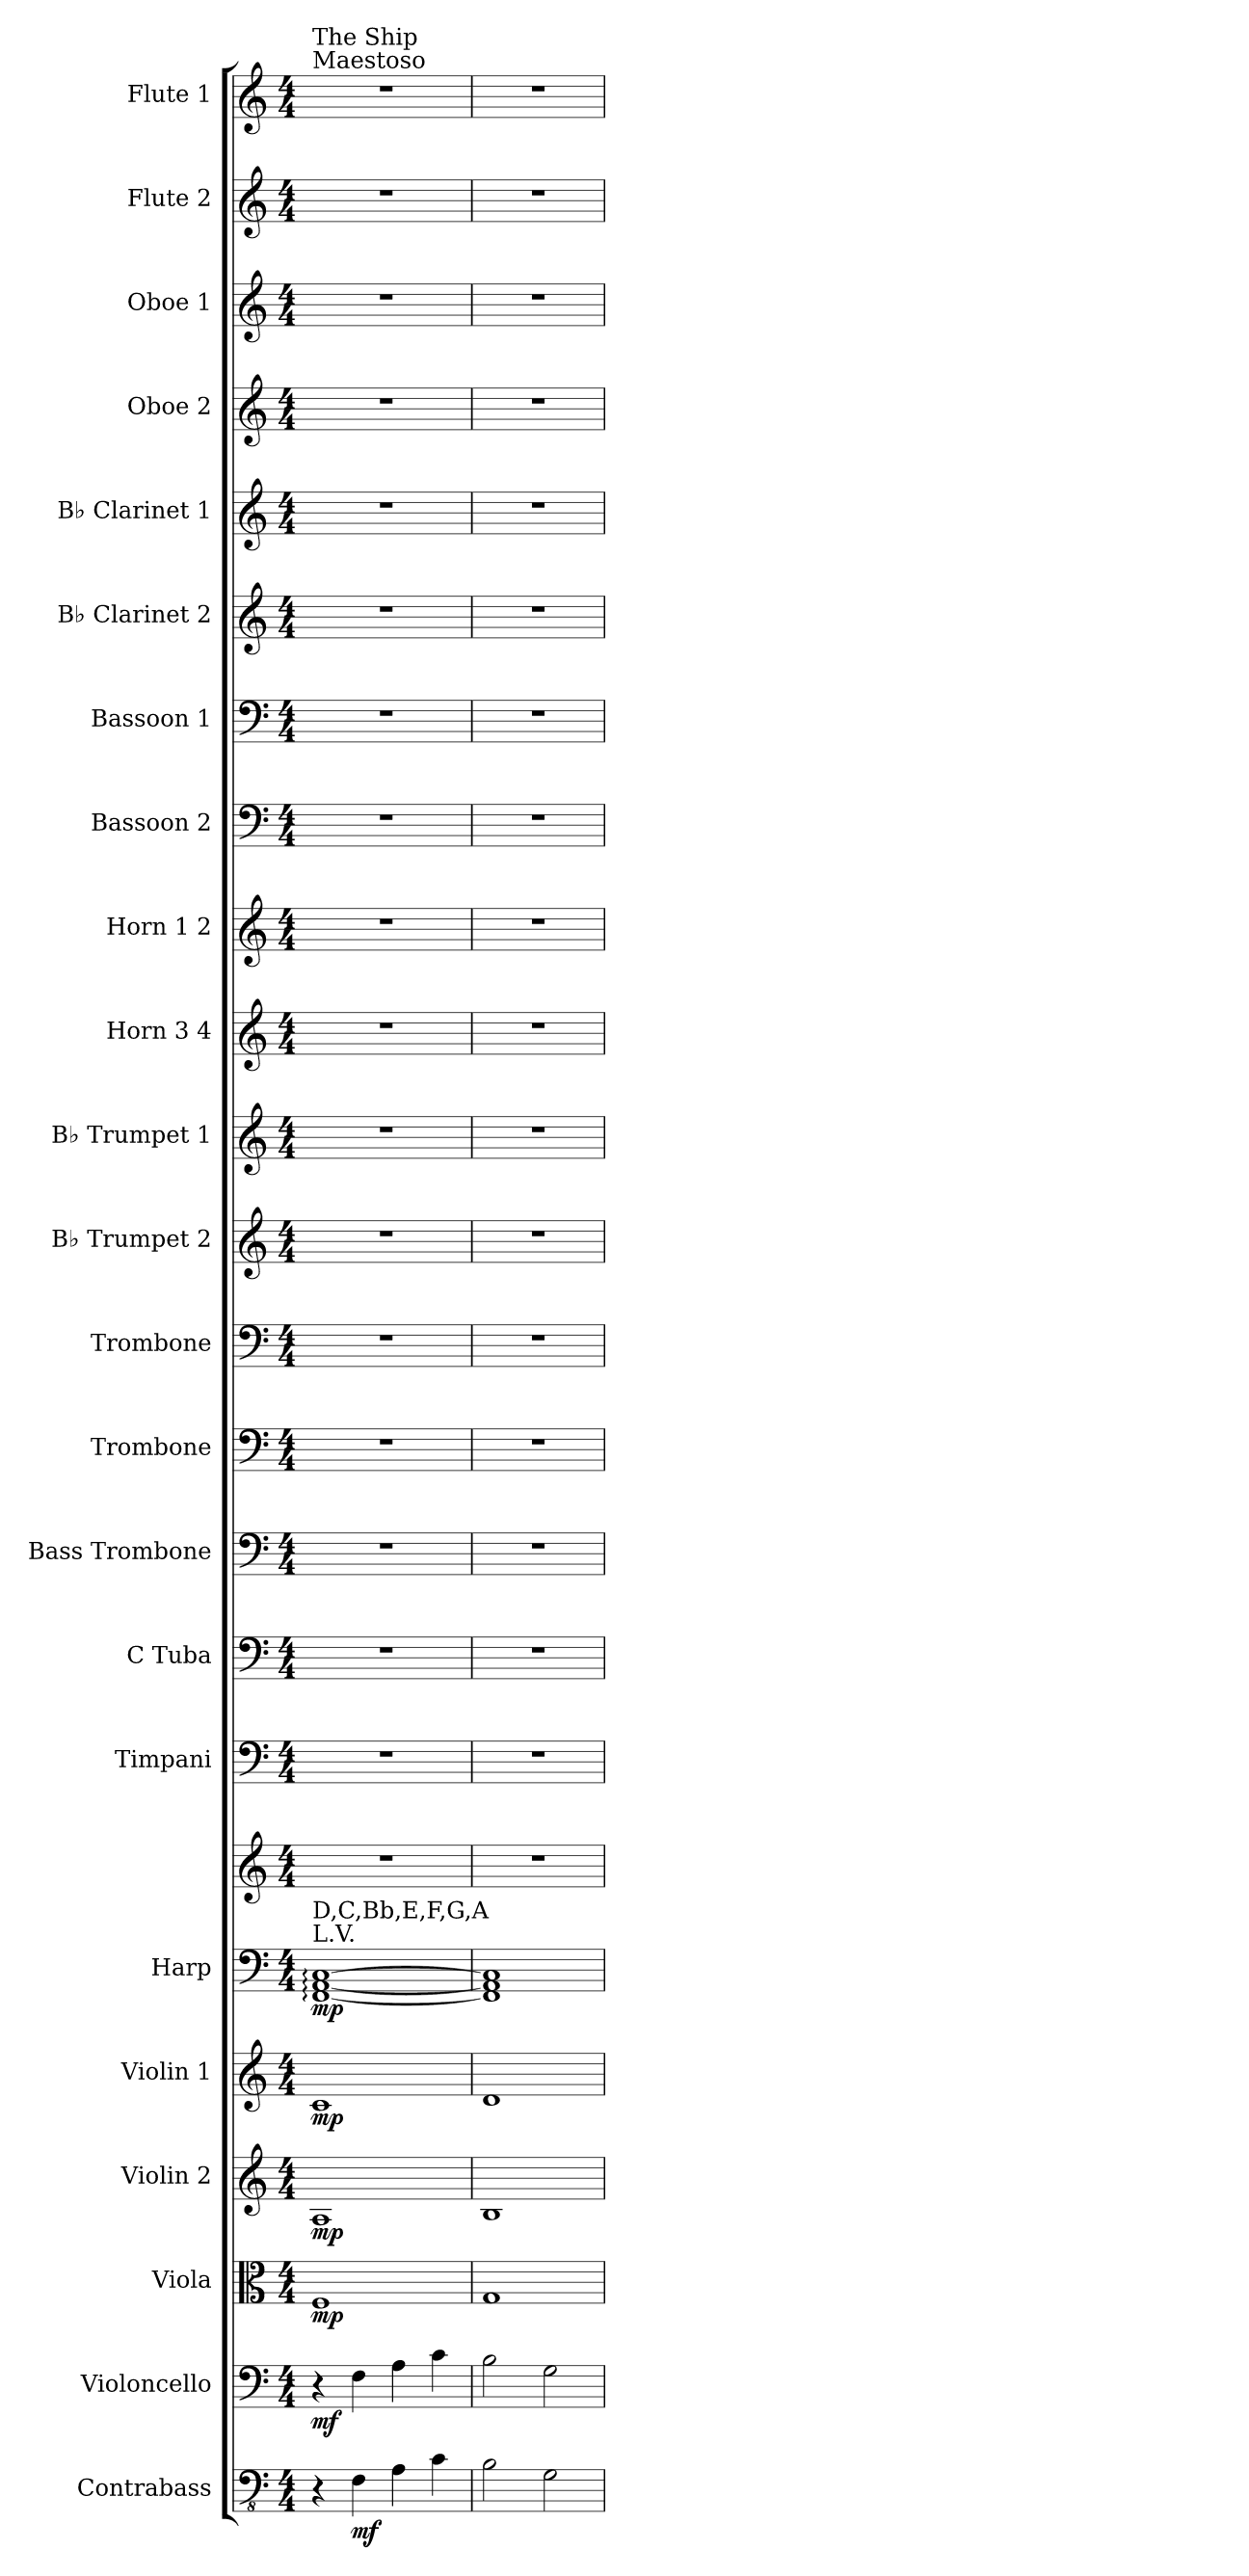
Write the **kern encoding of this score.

**kern	**dynam	**kern	**dynam	**kern	**dynam	**kern	**dynam	**kern	**dynam	**kern	**kern	**dynam	**kern	**kern	**kern	**kern	**kern	**kern	**kern	**kern	**kern	**kern	**kern	**kern	**kern	**kern	**kern	**kern	**kern
*part23	*part23	*part22	*part22	*part21	*part21	*part20	*part20	*part19	*part19	*part18	*part18	*part18	*part17	*part16	*part15	*part14	*part13	*part12	*part11	*part10	*part9	*part8	*part7	*part6	*part5	*part4	*part3	*part2	*part1
*staff24	*staff24	*staff23	*staff23	*staff22	*staff22	*staff21	*staff21	*staff20	*staff20	*staff19	*staff18	*staff18/19	*staff17	*staff16	*staff15	*staff14	*staff13	*staff12	*staff11	*staff10	*staff9	*staff8	*staff7	*staff6	*staff5	*staff4	*staff3	*staff2	*staff1
*I"Contrabass	*	*I"Violoncello	*	*I"Viola	*	*I"Violin 2	*	*I"Violin 1	*	*I"Harp	*	*	*I"Timpani	*I"C Tuba	*I"Bass Trombone	*I"Trombone	*I"Trombone	*I"B♭ Trumpet 2	*I"B♭ Trumpet 1	*I"Horn 3 4	*I"Horn 1 2	*I"Bassoon 2	*I"Bassoon 1	*I"B♭ Clarinet 2	*I"B♭ Clarinet 1	*I"Oboe 2	*I"Oboe 1	*I"Flute 2	*I"Flute 1
*I'Cbs.	*	*I'Vlc.	*	*I'Vla.	*	*I'Vln. 2	*	*I'Vln. 1	*	*I'Hrp.	*	*	*I'Timp.	*I'C Tu.	*I'B. Trb.	*I'Trb.	*I'Trb.	*I'B♭ Tpt. 2	*I'B♭ Tpt. 1	*I'Hn. 3 4	*I'Hn. 1 2	*I'Bsn. 2	*I'Bsn. 1	*I'B♭ Cl. 2	*I'B♭ Cl. 1	*I'Ob. 2	*I'Ob. 1	*I'Fl. 2	*I'Fl. 1
*clefFv4	*	*clefF4	*	*clefC3	*	*clefG2	*	*clefG2	*	*clefF4	*clefG2	*	*clefF4	*clefF4	*clefF4	*clefF4	*clefF4	*clefG2	*clefG2	*clefG2	*clefG2	*clefF4	*clefF4	*clefG2	*clefG2	*clefG2	*clefG2	*clefG2	*clefG2
*	*	*	*	*	*	*	*	*	*	*	*	*	*	*	*	*	*	*ITrd1c2	*ITrd1c2	*ITrd4c7	*ITrd4c7	*	*	*ITrd1c2	*ITrd1c2	*	*	*	*
*k[]	*	*k[]	*	*k[]	*	*k[]	*	*k[]	*	*k[]	*k[]	*	*k[]	*k[]	*k[]	*k[]	*k[]	*k[b-e-]	*k[b-e-]	*k[b-]	*k[b-]	*k[]	*k[]	*k[b-e-]	*k[b-e-]	*k[]	*k[]	*k[]	*k[]
*C:	*	*C:	*	*C:	*	*C:	*	*C:	*	*C:	*C:	*	*C:	*C:	*C:	*C:	*C:	*B-:	*B-:	*F:	*F:	*C:	*C:	*B-:	*B-:	*C:	*C:	*C:	*C:
*M4/4	*	*M4/4	*	*M4/4	*	*M4/4	*	*M4/4	*	*M4/4	*M4/4	*	*M4/4	*M4/4	*M4/4	*M4/4	*M4/4	*M4/4	*M4/4	*M4/4	*M4/4	*M4/4	*M4/4	*M4/4	*M4/4	*M4/4	*M4/4	*M4/4	*M4/4
=1	=1	=1	=1	=1	=1	=1	=1	=1	=1	=1	=1	=1	=1	=1	=1	=1	=1	=1	=1	=1	=1	=1	=1	=1	=1	=1	=1	=1	=1
!	!	!	!	!	!	!	!	!	!	!	!	!	!	!	!	!	!	!	!	!	!	!	!	!	!	!	!	!	!LO:TX:a:t=Maestoso
!	!	!	!	!	!	!	!	!	!	!	!	!	!	!	!	!	!	!	!	!	!	!	!	!	!	!	!	!	!LO:TX:a:t=The Ship
!	!	!	!	!	!	!	!	!	!	!LO:TX:a:t=L.V.	!	!	!	!	!	!	!	!	!	!	!	!	!	!	!	!	!	!	!
!	!	!	!	!	!	!	!	!	!	!LO:TX:a:t=D,C,Bb,E,F,G,A	!	!	!	!	!	!	!	!	!	!	!	!	!	!	!	!	!	!	!
!	!	!	!LO:DY:b	!	!LO:DY:b	!	!LO:DY:b	!	!LO:DY:b	!	!	!LO:DY:b=2	!	!	!	!	!	!	!	!	!	!	!	!	!	!	!	!	!
4r	.	4r	mf	1F	mp	1A	mp	1c	mp	[1FF: [1AA: [1C:	1r	mp	1r	1r	1r	1r	1r	1r	1r	1r	1r	1r	1r	1r	1r	1r	1r	1r	1r
!	!LO:DY:b	!	!	!	!	!	!	!	!	!	!	!	!	!	!	!	!	!	!	!	!	!	!	!	!	!	!	!	!
4FF\	mf	4F\	.	.	.	.	.	.	.	.	.	.	.	.	.	.	.	.	.	.	.	.	.	.	.	.	.	.	.
4AA\	.	4A\	.	.	.	.	.	.	.	.	.	.	.	.	.	.	.	.	.	.	.	.	.	.	.	.	.	.	.
4C\	.	4c\	.	.	.	.	.	.	.	.	.	.	.	.	.	.	.	.	.	.	.	.	.	.	.	.	.	.	.
=2	=2	=2	=2	=2	=2	=2	=2	=2	=2	=2	=2	=2	=2	=2	=2	=2	=2	=2	=2	=2	=2	=2	=2	=2	=2	=2	=2	=2	=2
2BB\	.	2B\	.	1G	.	1B	.	1d	.	1FF] 1AA] 1C]	1r	.	1r	1r	1r	1r	1r	1r	1r	1r	1r	1r	1r	1r	1r	1r	1r	1r	1r
2GG\	.	2G\	.	.	.	.	.	.	.	.	.	.	.	.	.	.	.	.	.	.	.	.	.	.	.	.	.	.	.
=	=	=	=	=	=	=	=	=	=	=	=	=	=	=	=	=	=	=	=	=	=	=	=	=	=	=	=	=	=
*-	*-	*-	*-	*-	*-	*-	*-	*-	*-	*-	*-	*-	*-	*-	*-	*-	*-	*-	*-	*-	*-	*-	*-	*-	*-	*-	*-	*-	*-
